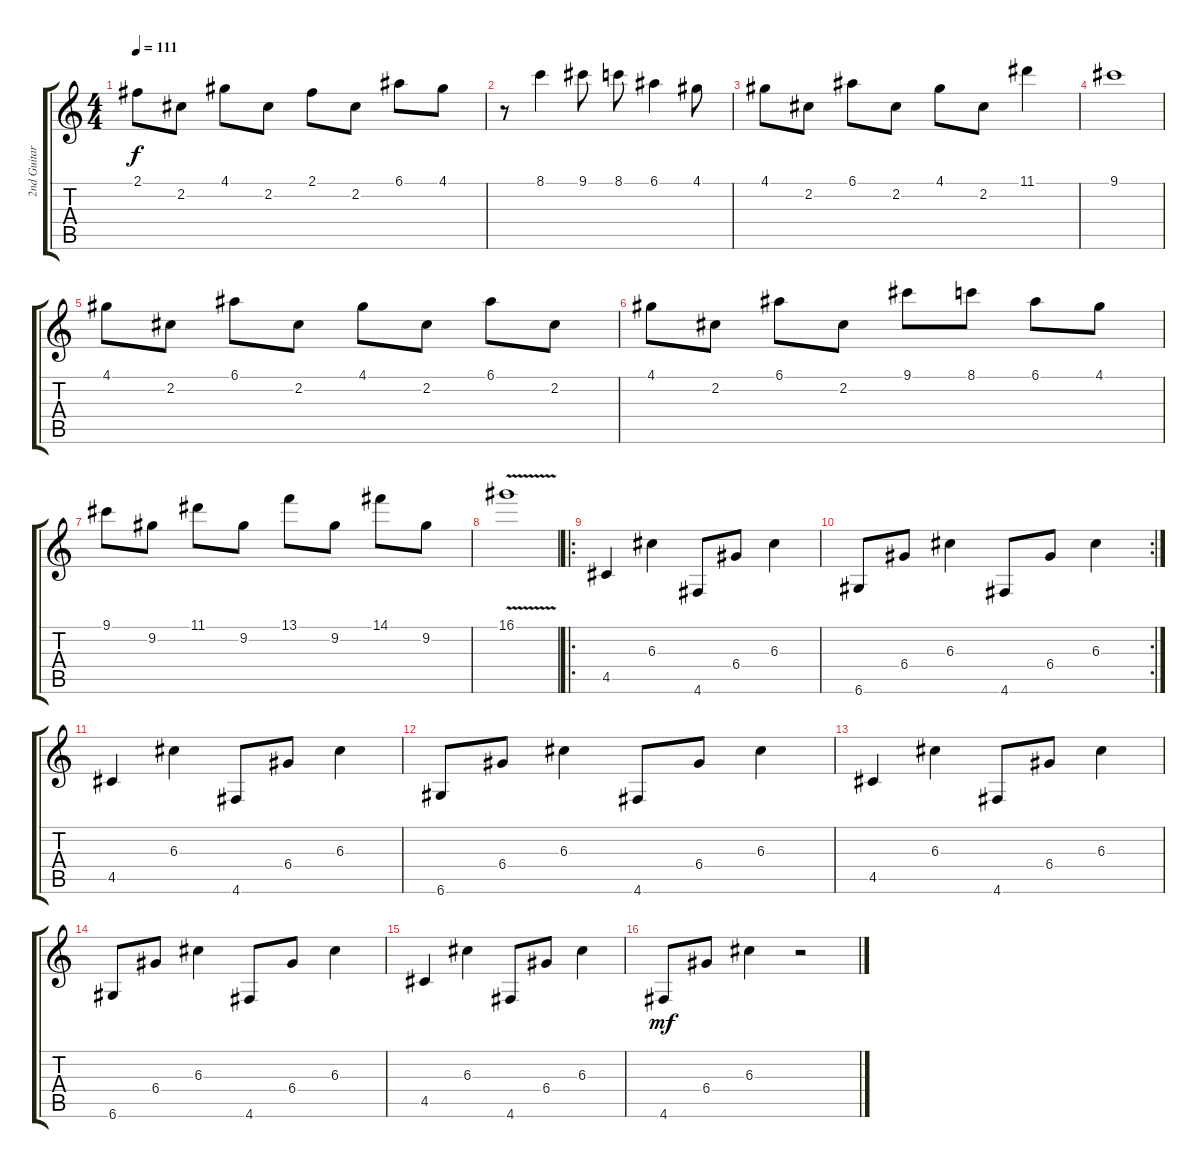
\track ("2nd Guitar" "2nd Guitar") {instrument electricguitarclean}
\staff {score tabs}
\tuning (E4 B3 G3 D3 A2 D2) {hide}
\ts (4 4)
\tempo 111
\clef g2
\ks c
2.1.8{dy f} 2.2.8 4.1.8 2.2.8 2.1.8 2.2.8 6.1.8 4.1.8 |
r.8 8.1.4 9.1.8 8.1.8 6.1.4 4.1.8 |
4.1.8 2.2.8 6.1.8 2.2.8 4.1.8 2.2.8 11.1.4 |
9.1.1 |
4.1.8 2.2.8 6.1.8 2.2.8 4.1.8 2.2.8 6.1.8 2.2.8 |
4.1.8 2.2.8 6.1.8 2.2.8 9.1.8 8.1.8 6.1.8 4.1.8 |
9.1.8 9.2.8 11.1.8 9.2.8 13.1.8 9.2.8 14.1.8 9.2.8 |
16.1{v}.1 |
\ro
4.5.4 6.3.4 4.6.8 6.4.8 6.3.4 |
\rc 2
6.6.8 6.4.8 6.3.4 4.6.8 6.4.8 6.3.4 |
4.5.4 6.3.4 4.6.8 6.4.8 6.3.4 |
6.6.8 6.4.8 6.3.4 4.6.8 6.4.8 6.3.4 |
4.5.4 6.3.4 4.6.8 6.4.8 6.3.4 |
6.6.8 6.4.8 6.3.4 4.6.8 6.4.8 6.3.4 |
4.5.4 6.3.4 4.6.8 6.4.8 6.3.4 |
4.6.8{dy mf} 6.4.8 6.3.4 r.2
